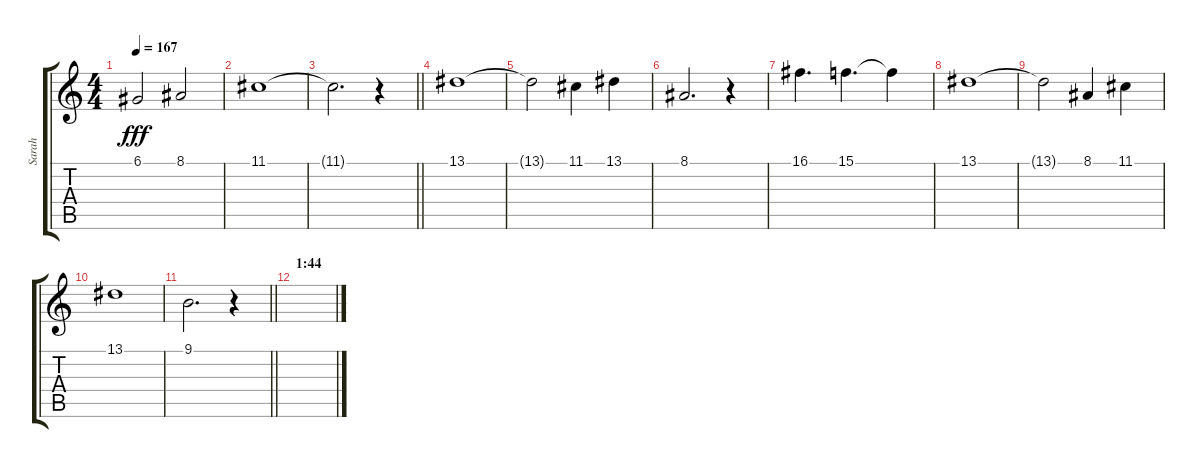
\track ("Sarah" "Sarah") {instrument choiraahs}
\staff {score tabs}
\tuning (D4 A3 F3 C3 G2 D2) {hide}
\ts (4 4)
\tempo 167
\clef g2
\ks c
6.1.2{dy fff} 8.1.2 |
11.1.1 |
\barLineRight lightlight
11.1{t}.2{d} r.4 |
13.1.1 |
13.1{t}.2 11.1.4 13.1.4 |
8.1.2{d} r.4 |
16.1.4{d} 15.1.4{d} 15.1{t}.4 |
13.1.1 |
13.1{t}.2 8.1.4 11.1.4 |
13.1.1 |
\barLineRight lightlight
9.1.2{d} r.4 |
\section ("" "1:44")
